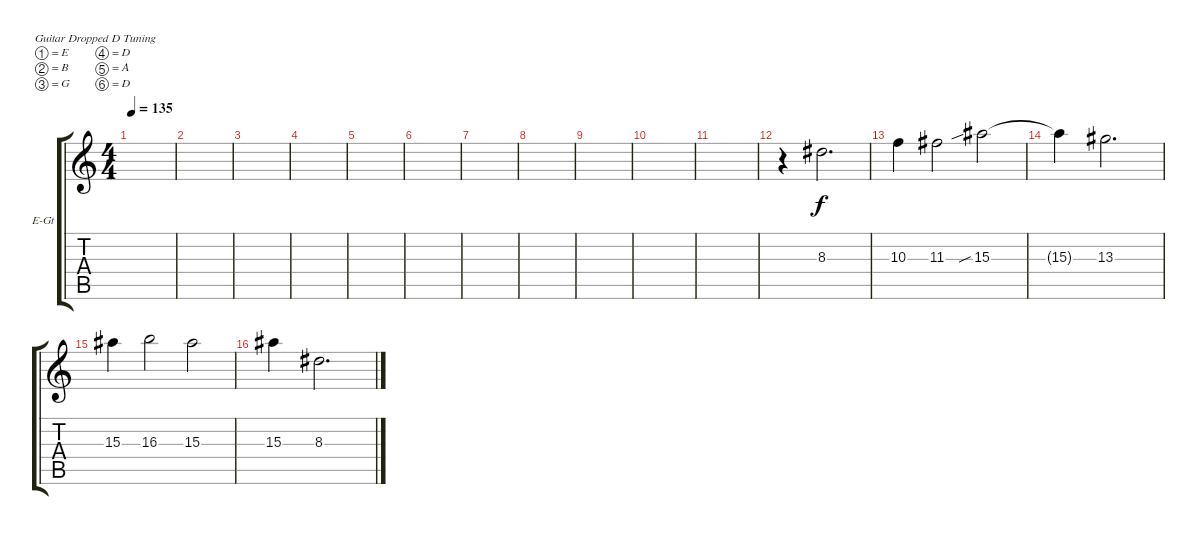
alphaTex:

\bracketExtendMode groupsimilarinstruments
\firstSystemTrackNameOrientation horizontal
\otherSystemsTrackNameOrientation horizontal
\track ("Electric Guitar" "E-Gt") {instrument distortionguitar}
\staff {score tabs}
\tuning (E4 B3 G3 D3 A2 D2)
\ts (4 4)
\tempo 135
\clef g2
\scale
0.333333
\ks c
|
\scale
0.39527 |
\scale
0.209459 |
\scale
0.333333 |
\scale
0.333333 |
\scale
0.333333 |
\scale
0.333333 |
\scale
0.333333 |
\scale
0.333333 |
\scale
0.333333 |
\scale
0.333333 |
\scale
0.333333 r.4 8.3.2{d} |
\scale
0.333333 10.3.4 11.3.2 15.3{sib}.2 |
\scale
0.333333 15.3{t}.4 13.3.2{d} |
\scale
0.333333 15.3.4 16.3.2 15.3.2 |
\scale
0.333333 15.3.4 8.3.2{d}
